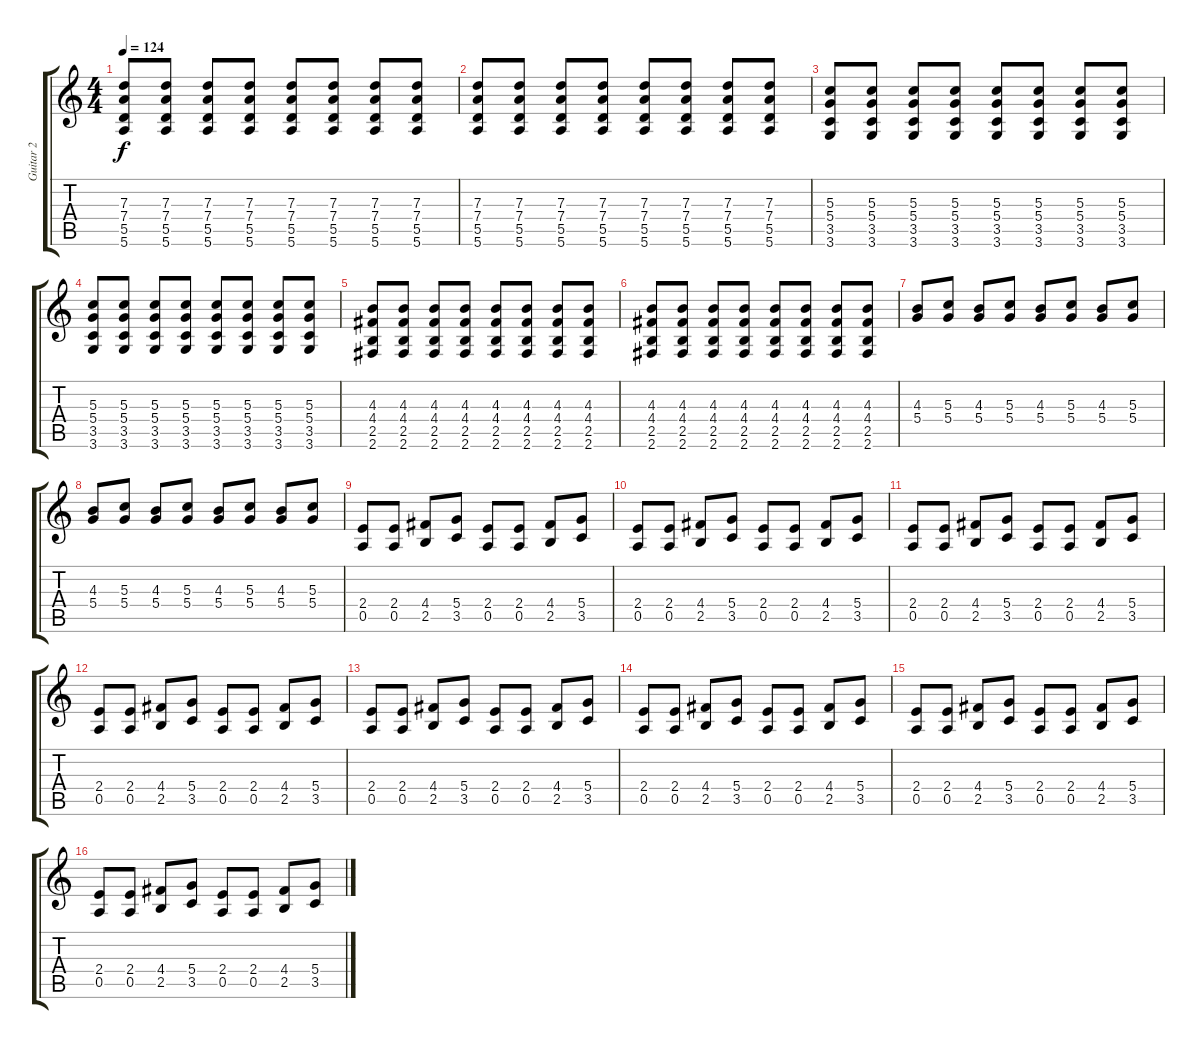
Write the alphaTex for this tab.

\track ("Guitar 2" "Guitar 2") {instrument distortionguitar}
\staff {score tabs}
\tuning (E4 B3 G3 D3 A2 E2) {hide}
\ts (4 4)
\tempo 124
\clef g2
\ks c
(7.3 7.4 5.5 5.6).8{dy f} (7.3 7.4 5.5 5.6).8 (7.3 7.4 5.5 5.6).8 (7.3 7.4 5.5 5.6).8 (7.3 7.4 5.5 5.6).8 (7.3 7.4 5.5 5.6).8 (7.3 7.4 5.5 5.6).8 (7.3 7.4 5.5 5.6).8 |
(7.3 7.4 5.5 5.6).8 (7.3 7.4 5.5 5.6).8 (7.3 7.4 5.5 5.6).8 (7.3 7.4 5.5 5.6).8 (7.3 7.4 5.5 5.6).8 (7.3 7.4 5.5 5.6).8 (7.3 7.4 5.5 5.6).8 (7.3 7.4 5.5 5.6).8 |
(5.3 5.4 3.5 3.6).8 (5.3 5.4 3.5 3.6).8 (5.3 5.4 3.5 3.6).8 (5.3 5.4 3.5 3.6).8 (5.3 5.4 3.5 3.6).8 (5.3 5.4 3.5 3.6).8 (5.3 5.4 3.5 3.6).8 (5.3 5.4 3.5 3.6).8 |
(5.3 5.4 3.5 3.6).8 (5.3 5.4 3.5 3.6).8 (5.3 5.4 3.5 3.6).8 (5.3 5.4 3.5 3.6).8 (5.3 5.4 3.5 3.6).8 (5.3 5.4 3.5 3.6).8 (5.3 5.4 3.5 3.6).8 (5.3 5.4 3.5 3.6).8 |
(4.3 4.4 2.5 2.6).8 (4.3 4.4 2.5 2.6).8 (4.3 4.4 2.5 2.6).8 (4.3 4.4 2.5 2.6).8 (4.3 4.4 2.5 2.6).8 (4.3 4.4 2.5 2.6).8 (4.3 4.4 2.5 2.6).8 (4.3 4.4 2.5 2.6).8 |
(4.3 4.4 2.5 2.6).8 (4.3 4.4 2.5 2.6).8 (4.3 4.4 2.5 2.6).8 (4.3 4.4 2.5 2.6).8 (4.3 4.4 2.5 2.6).8 (4.3 4.4 2.5 2.6).8 (4.3 4.4 2.5 2.6).8 (4.3 4.4 2.5 2.6).8 |
(4.3 5.4).8 (5.3 5.4).8 (4.3 5.4).8 (5.3 5.4).8 (4.3 5.4).8 (5.3 5.4).8 (4.3 5.4).8 (5.3 5.4).8 |
(4.3 5.4).8 (5.3 5.4).8 (4.3 5.4).8 (5.3 5.4).8 (4.3 5.4).8 (5.3 5.4).8 (4.3 5.4).8 (5.3 5.4).8 |
(2.4 0.5).8 (2.4 0.5).8 (4.4 2.5).8 (5.4 3.5).8 (2.4 0.5).8 (2.4 0.5).8 (4.4 2.5).8 (5.4 3.5).8 |
(2.4 0.5).8 (2.4 0.5).8 (4.4 2.5).8 (5.4 3.5).8 (2.4 0.5).8 (2.4 0.5).8 (4.4 2.5).8 (5.4 3.5).8 |
(2.4 0.5).8 (2.4 0.5).8 (4.4 2.5).8 (5.4 3.5).8 (2.4 0.5).8 (2.4 0.5).8 (4.4 2.5).8 (5.4 3.5).8 |
(2.4 0.5).8 (2.4 0.5).8 (4.4 2.5).8 (5.4 3.5).8 (2.4 0.5).8 (2.4 0.5).8 (4.4 2.5).8 (5.4 3.5).8 |
(2.4 0.5).8 (2.4 0.5).8 (4.4 2.5).8 (5.4 3.5).8 (2.4 0.5).8 (2.4 0.5).8 (4.4 2.5).8 (5.4 3.5).8 |
(2.4 0.5).8 (2.4 0.5).8 (4.4 2.5).8 (5.4 3.5).8 (2.4 0.5).8 (2.4 0.5).8 (4.4 2.5).8 (5.4 3.5).8 |
(2.4 0.5).8 (2.4 0.5).8 (4.4 2.5).8 (5.4 3.5).8 (2.4 0.5).8 (2.4 0.5).8 (4.4 2.5).8 (5.4 3.5).8 |
(2.4 0.5).8 (2.4 0.5).8 (4.4 2.5).8 (5.4 3.5).8 (2.4 0.5).8 (2.4 0.5).8 (4.4 2.5).8 (5.4 3.5).8
